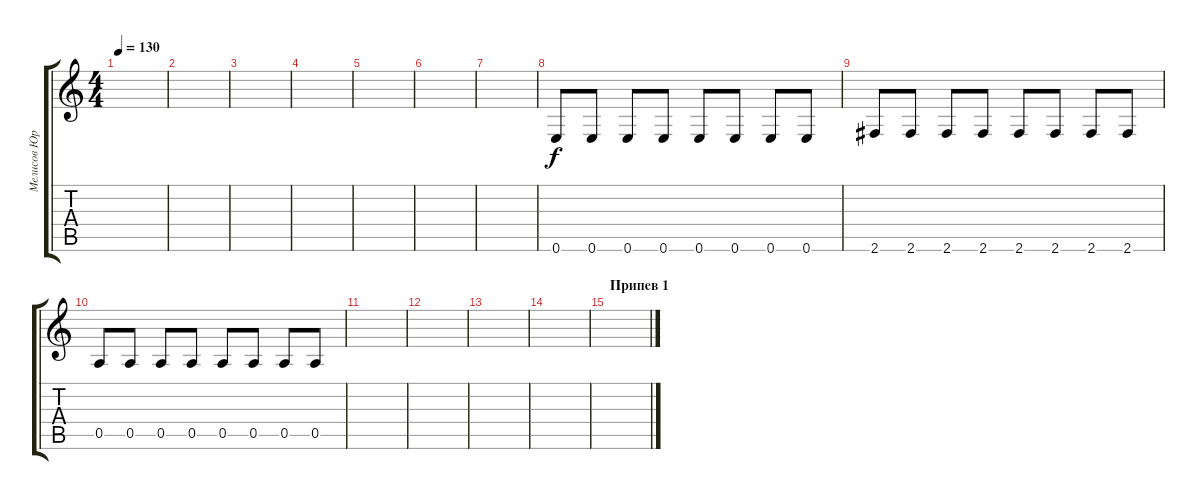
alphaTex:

\track ("Мелисов Юрий" "Мелисов Юр") {instrument distortionguitar}
\staff {score tabs}
\tuning (E4 B3 G3 D3 A2 E2) {hide}
\ts (4 4)
\tempo 130
\clef g2
\ks c
|
|
|
|
|
|
|
0.6.8 0.6.8 0.6.8 0.6.8 0.6.8 0.6.8 0.6.8 0.6.8 |
2.6.8 2.6.8 2.6.8 2.6.8 2.6.8 2.6.8 2.6.8 2.6.8 |
0.5.8 0.5.8 0.5.8 0.5.8 0.5.8 0.5.8 0.5.8 0.5.8 |
|
|
|
|
\section ("" "Припев 1")
